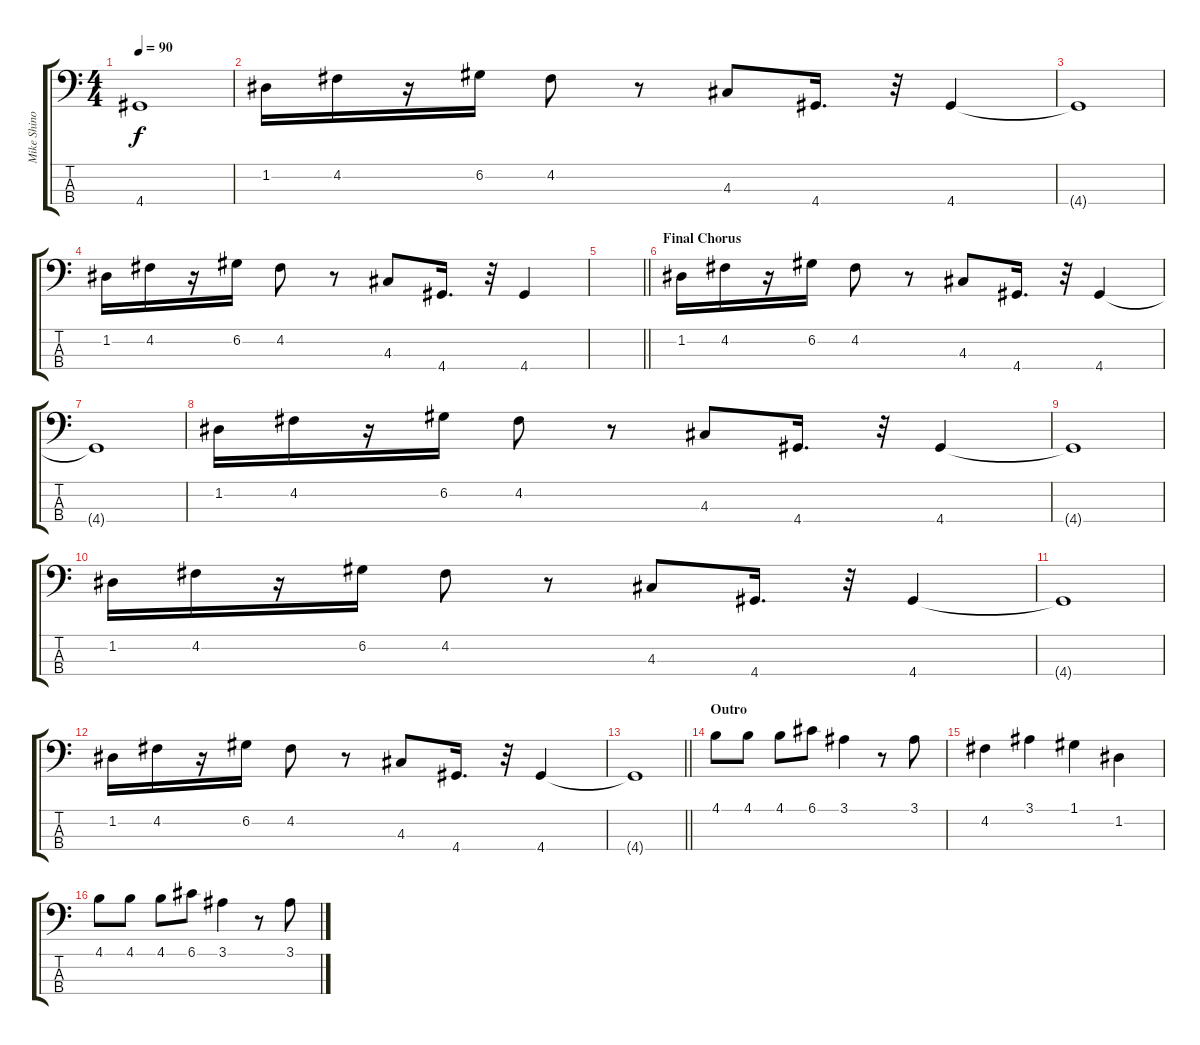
\track ("Mike Shinoda - Bass" "Mike Shino") {instrument electricbassfinger}
\staff {score tabs}
\tuning (G2 D2 A1 E1) {hide}
\ts (4 4)
\tempo 90
\clef f4
\ks c
4.4{t}.1{dy f} |
1.2.16 4.2.16 r.16 6.2.16 4.2.8 r.8 4.3.8 4.4.16{d} r.32 4.4.4 |
4.4{t}.1 |
1.2.16 4.2.16 r.16 6.2.16 4.2.8 r.8 4.3.8 4.4.16{d} r.32 4.4.4 |
\barLineRight lightlight
|
\section ("" "Final Chorus ")
1.2.16 4.2.16 r.16 6.2.16 4.2.8 r.8 4.3.8 4.4.16{d} r.32 4.4.4 |
4.4{t}.1 |
1.2.16 4.2.16 r.16 6.2.16 4.2.8 r.8 4.3.8 4.4.16{d} r.32 4.4.4 |
4.4{t}.1 |
1.2.16 4.2.16 r.16 6.2.16 4.2.8 r.8 4.3.8 4.4.16{d} r.32 4.4.4 |
4.4{t}.1 |
1.2.16 4.2.16 r.16 6.2.16 4.2.8 r.8 4.3.8 4.4.16{d} r.32 4.4.4 |
\barLineRight lightlight
4.4{t}.1 |
\section ("" "Outro")
4.1.8 4.1.8 4.1.8 6.1.8 3.1.4 r.8 3.1.8 |
4.2.4 3.1.4 1.1.4 1.2.4 |
4.1.8 4.1.8 4.1.8 6.1.8 3.1.4 r.8 3.1.8
